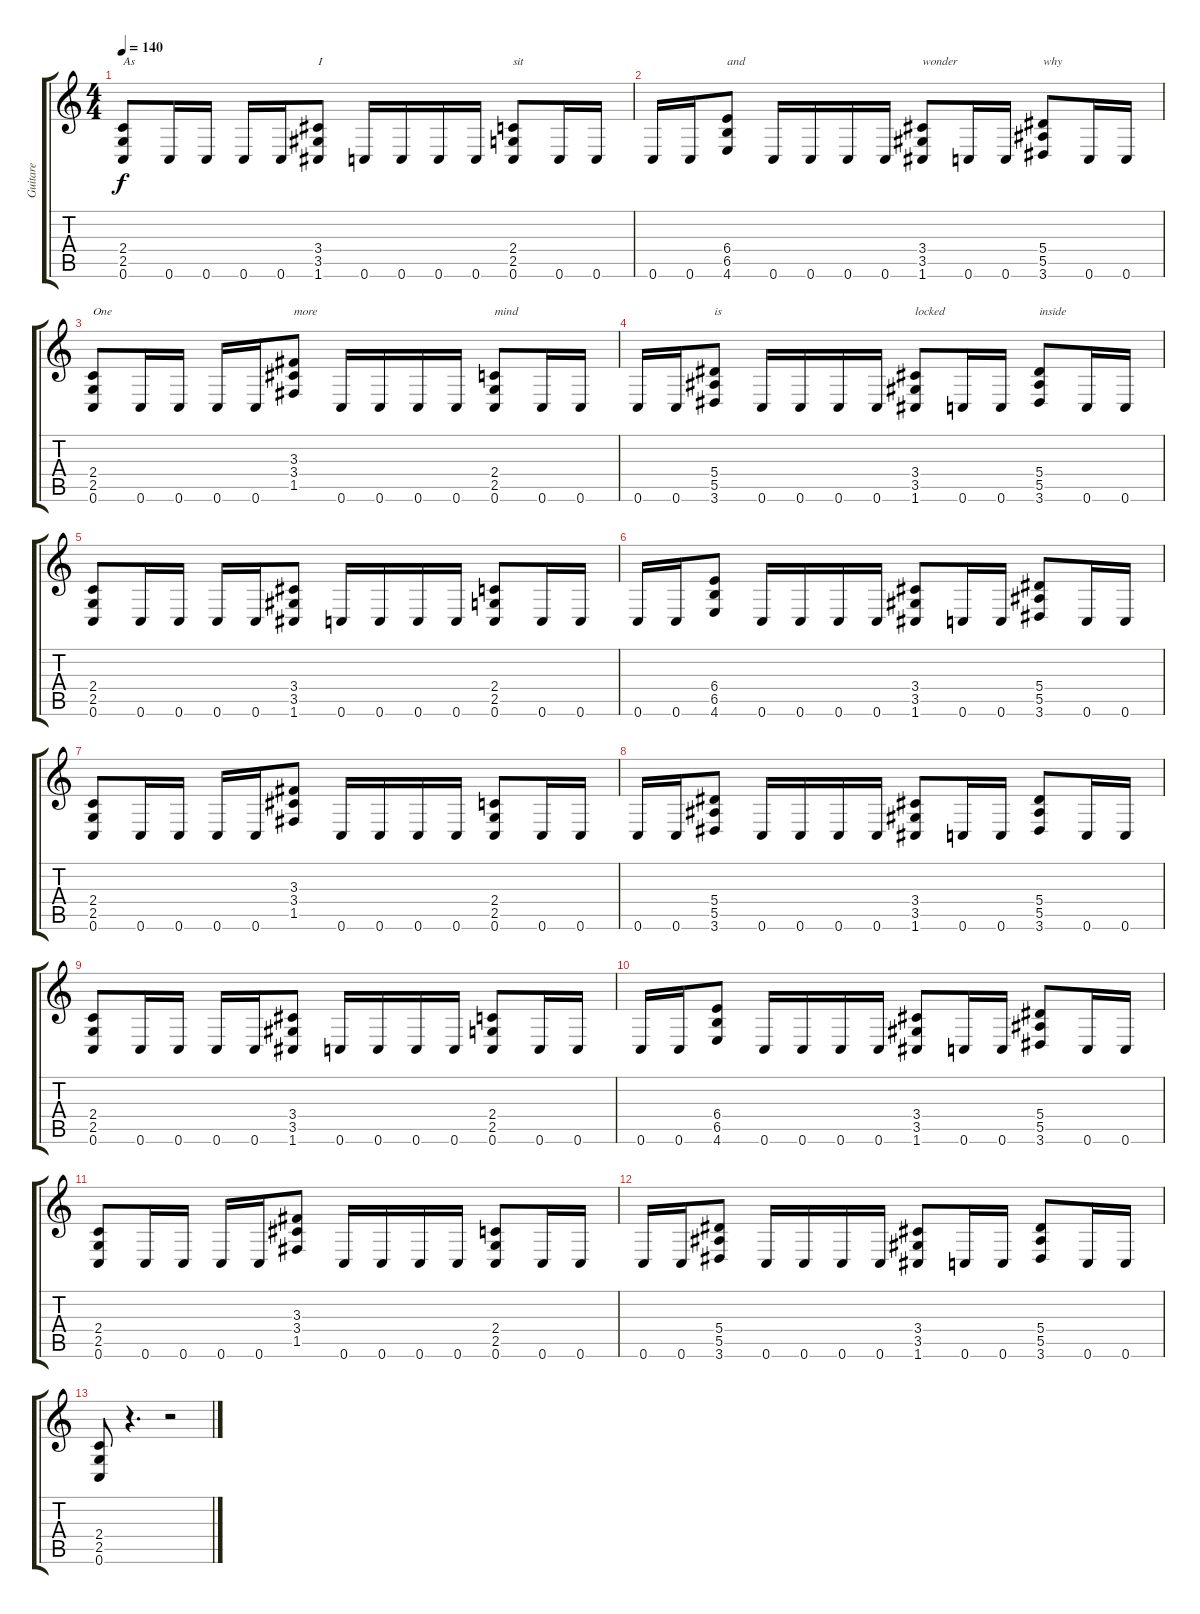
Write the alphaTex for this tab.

\track ("Guitare" "Guitare") {instrument overdrivenguitar}
\staff {score tabs}
\tuning (C4 G3 Eb3 Bb2 F2 C2) {hide}
\ts (4 4)
\tempo 140
\clef g2
\ks c
(2.4 2.5 0.6).8{txt "As" dy f} 0.6.16 0.6.16 0.6.16 0.6.16 (3.4 3.5 1.6).8{txt "I"} 0.6.16 0.6.16 0.6.16 0.6.16 (2.4 2.5 0.6).8{txt "sit"} 0.6.16 0.6.16 |
0.6.16 0.6.16 (6.4 6.5 4.6).8{txt "and"} 0.6.16 0.6.16 0.6.16 0.6.16 (3.4 3.5 1.6).8{txt "wonder"} 0.6.16 0.6.16 (5.4 5.5 3.6).8{txt "why"} 0.6.16 0.6.16 |
(2.4 2.5 0.6).8{txt "One"} 0.6.16 0.6.16 0.6.16 0.6.16 (3.3 3.4 1.5).8{txt "more"} 0.6.16 0.6.16 0.6.16 0.6.16 (2.4 2.5 0.6).8{txt "mind"} 0.6.16 0.6.16 |
0.6.16 0.6.16 (5.4 5.5 3.6).8{txt "is"} 0.6.16 0.6.16 0.6.16 0.6.16 (3.4 3.5 1.6).8{txt "locked"} 0.6.16 0.6.16 (5.4 5.5 3.6).8{txt "inside"} 0.6.16 0.6.16 |
(2.4 2.5 0.6).8 0.6.16 0.6.16 0.6.16 0.6.16 (3.4 3.5 1.6).8 0.6.16 0.6.16 0.6.16 0.6.16 (2.4 2.5 0.6).8 0.6.16 0.6.16 |
0.6.16 0.6.16 (6.4 6.5 4.6).8 0.6.16 0.6.16 0.6.16 0.6.16 (3.4 3.5 1.6).8 0.6.16 0.6.16 (5.4 5.5 3.6).8 0.6.16 0.6.16 |
(2.4 2.5 0.6).8 0.6.16 0.6.16 0.6.16 0.6.16 (3.3 3.4 1.5).8 0.6.16 0.6.16 0.6.16 0.6.16 (2.4 2.5 0.6).8 0.6.16 0.6.16 |
0.6.16 0.6.16 (5.4 5.5 3.6).8 0.6.16 0.6.16 0.6.16 0.6.16 (3.4 3.5 1.6).8 0.6.16 0.6.16 (5.4 5.5 3.6).8 0.6.16 0.6.16 |
(2.4 2.5 0.6).8 0.6.16 0.6.16 0.6.16 0.6.16 (3.4 3.5 1.6).8 0.6.16 0.6.16 0.6.16 0.6.16 (2.4 2.5 0.6).8 0.6.16 0.6.16 |
0.6.16 0.6.16 (6.4 6.5 4.6).8 0.6.16 0.6.16 0.6.16 0.6.16 (3.4 3.5 1.6).8 0.6.16 0.6.16 (5.4 5.5 3.6).8 0.6.16 0.6.16 |
(2.4 2.5 0.6).8 0.6.16 0.6.16 0.6.16 0.6.16 (3.3 3.4 1.5).8 0.6.16 0.6.16 0.6.16 0.6.16 (2.4 2.5 0.6).8 0.6.16 0.6.16 |
0.6.16 0.6.16 (5.4 5.5 3.6).8 0.6.16 0.6.16 0.6.16 0.6.16 (3.4 3.5 1.6).8 0.6.16 0.6.16 (5.4 5.5 3.6).8 0.6.16 0.6.16 |
(2.4 2.5 0.6).8 r.4{d} r.2
